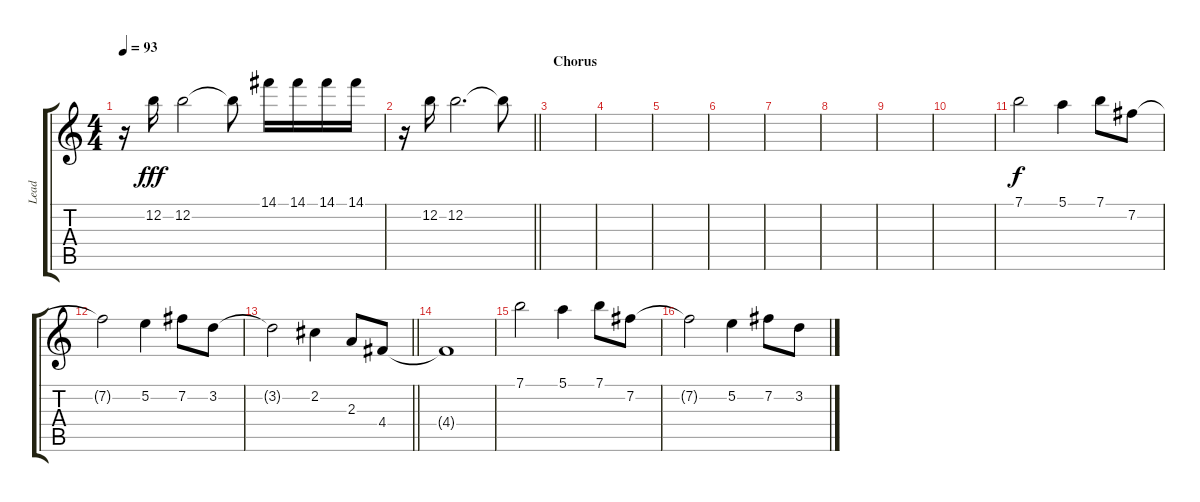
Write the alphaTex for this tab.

\track ("Lead" "Lead") {instrument distortionguitar}
\staff {score tabs}
\tuning (E4 B3 G3 D3 A2 E2) {hide}
\ts (4 4)
\tempo 93
\clef g2
\ks c
r.16{dy fff} 12.2.16 12.2.2 12.2{t}.8 14.1.16 14.1.16 14.1.16 14.1.16 |
\barLineRight lightlight
r.16 12.2.16 12.2.2{d} 12.2{t}.8 |
\section ("" "Chorus")
|
|
|
|
|
|
|
|
7.1.2{dy f balance 8 instrument overdrivenguitar} 5.1.4 7.1.8 7.2.8 |
7.2{t}.2 5.2.4 7.2.8 3.2.8 |
\barLineRight lightlight
3.2{t}.2 2.2.4 2.3.8 4.4.8 |
4.4{t}.1 |
7.1.2 5.1.4 7.1.8 7.2.8 |
7.2{t}.2 5.2.4 7.2.8 3.2.8
